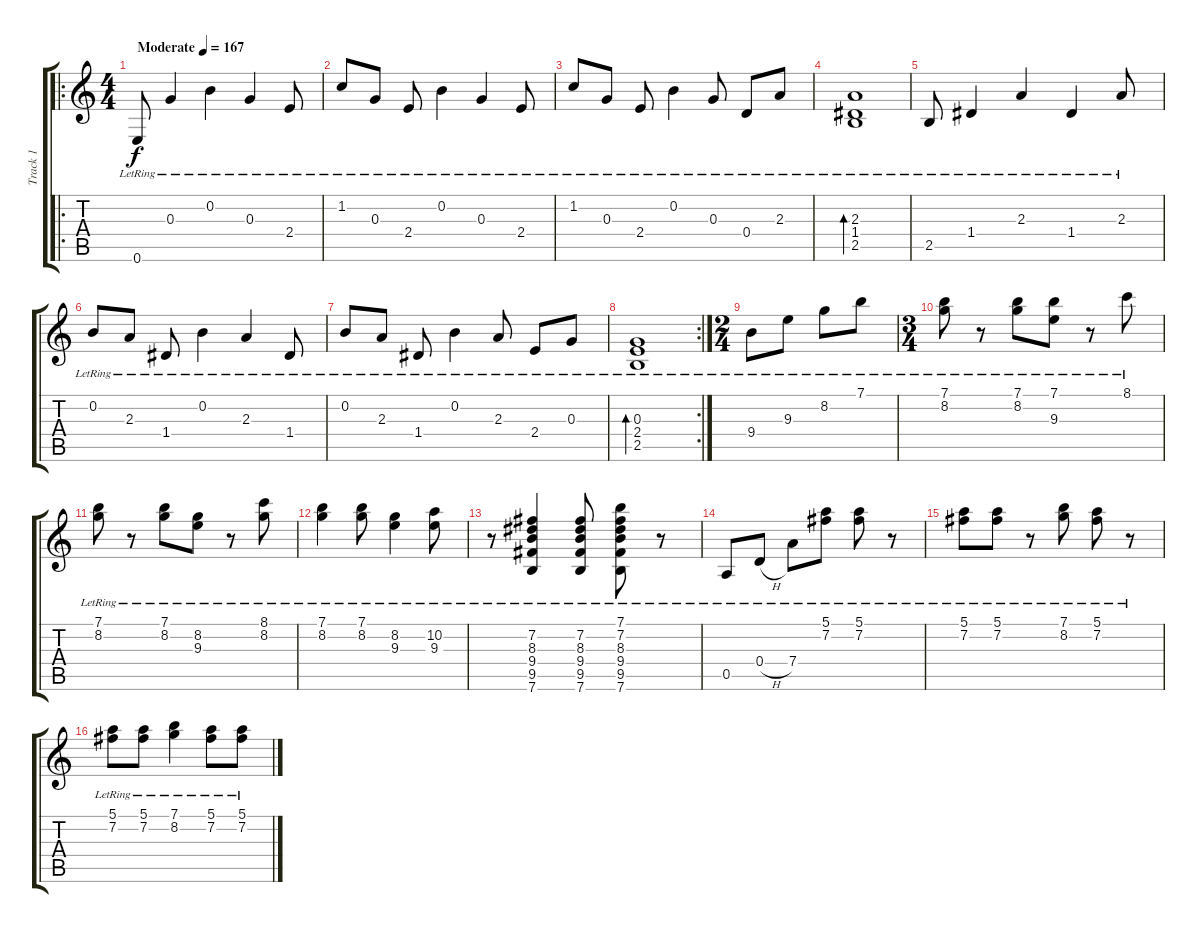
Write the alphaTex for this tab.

\track ("Track 1" "Track 1") {instrument acousticguitarnylon}
\staff {score tabs}
\tuning (E4 B3 G3 D3 A2 E2) {hide}
\ro
\ts (4 4)
\tempo (167 "Moderate")
\clef g2
\ks c
0.6{lr}.8{dy f instrument acousticguitarnylon} 0.3{lr}.4 0.2{lr}.4 0.3{lr}.4 2.4{lr}.8 |
1.2{lr}.8 0.3{lr}.8 2.4{lr}.8 0.2{lr}.4 0.3{lr}.4 2.4{lr}.8 |
1.2{lr}.8 0.3{lr}.8 2.4{lr}.8 0.2{lr}.4 0.3{lr}.8 0.4{lr}.8 2.3{lr}.8 |
(2.3{lr} 1.4{lr} 2.5{lr}).1{bd 480} |
2.5{lr}.8 1.4{lr}.4 2.3{lr}.4 1.4{lr}.4 2.3{lr}.8 |
0.2{lr}.8 2.3{lr}.8 1.4{lr}.8 0.2{lr}.4 2.3{lr}.4 1.4{lr}.8 |
0.2{lr}.8 2.3{lr}.8 1.4{lr}.8 0.2{lr}.4 2.3{lr}.8 2.4{lr}.8 0.3{lr}.8 |
\rc 2
(0.3{lr} 2.4{lr} 2.5{lr}).1{bd 480} |
\ts (2 4)
9.4{lr}.8 9.3{lr}.8 8.2{lr}.8 7.1{lr}.8 |
\ts (3 4)
(7.1{lr} 8.2{lr}).8 r.8 (7.1{lr} 8.2{lr}).8 (7.1{lr} 9.3{lr}).8 r.8 8.1{lr}.8 |
(7.1{lr} 8.2{lr}).8 r.8 (7.1{lr} 8.2{lr}).8 (8.2{lr} 9.3{lr}).8 r.8 (8.1{lr} 8.2{lr}).8 |
(7.1{lr} 8.2{lr}).4 (7.1{lr} 8.2{lr}).8 (8.2{lr} 9.3{lr}).4 (10.2{lr} 9.3{lr}).8 |
r.8 (7.2{lr} 8.3{lr} 9.4{lr} 9.5{lr} 7.6{lr}).4 (7.2{lr} 8.3{lr} 9.4{lr} 9.5{lr} 7.6{lr}).8 (7.1{lr} 7.2{lr} 8.3{lr} 9.4{lr} 9.5{lr} 7.6{lr}).8 r.8 |
0.5{lr}.8 0.4{h lr}.8 7.4{lr}.8 (5.1{lr} 7.2{lr}).8 (5.1{lr} 7.2{lr}).8 r.8 |
(5.1{lr} 7.2{lr}).8 (5.1{lr} 7.2{lr}).8 r.8 (7.1{lr} 8.2{lr}).8 (5.1{lr} 7.2{lr}).8 r.8 |
(5.1{lr} 7.2{lr}).8 (5.1{lr} 7.2{lr}).8 (7.1{lr} 8.2{lr}).4 (5.1{lr} 7.2{lr}).8 (5.1{lr} 7.2{lr}).8
